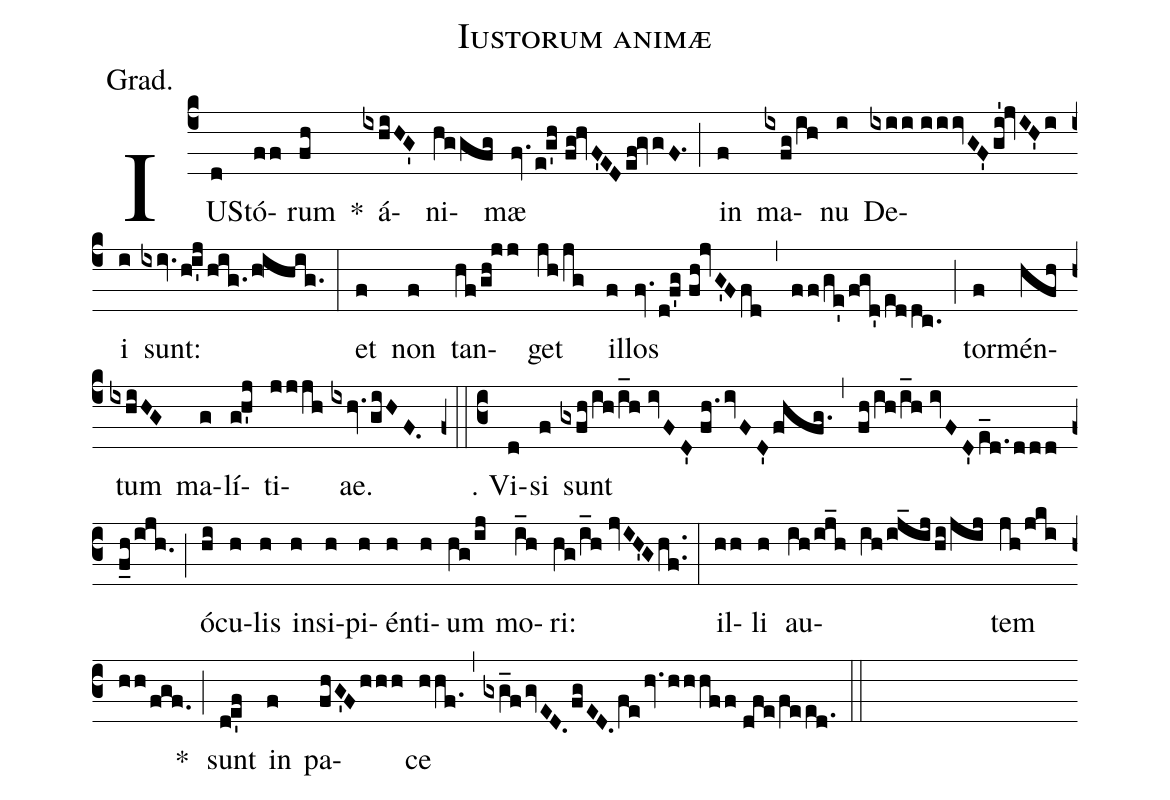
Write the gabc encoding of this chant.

name:Iustorum animæ;
annotation:Grad.;
mode:5;
office-part:Gradual;
%%
(c4) IUS(d)tó(ff)rum(fh) *()
á(ixhiHG')ni(hggfg)mæ(fv.e!g'h//fg!hvF'ED/ef!gvgF.) (;)
in(f) ma(ixfg/ih)nu(i) De(ixii//iiivGF'/gi'!jvIH'i)i(i) sunt:(ixiv.h!i'j/hig./h!ihig.) (:)
et(f) non(f) tan(hf/gh!jj)get(jh/jg) il(f)los(fv.d!f'g//fh!jvG'F/fd) (,)
(ff/ge'/fgd'/eddc.) (;)
tor(f)mén(hfh)tum(ixhiHG) ma(g)lí(g!h'j)ti(jjjh)ae.(ixhv./giHF.) (z0::c3)
℣. Vi(d)si(f) sunt(gxfh/ih/i_h//ivFD'//fh./ivFD'/fhfg.) (,)
(fh/ih/i_h//ivFD'/e_d./ddd/f_h/ijh.) (;)
ó(hi)cu(h)lis(h) in(h)si(h)pi(h)én(h)ti(h)um(hg/ij) mo(i_h)ri:(hg/i_h//jvIH'G/hf..) (:)
il(hh)li(h) au(ih/ij_h ih/ij_ij/hi/jij)tem(jh/jki/hh/fgf.) *(;)
sunt(d!e'f) in(f) pa(fhG'F/hhh)ce(hhf.) (,)
(gxg_f/gvED./fgED./fe/hv.hhhff//dfe/feed.) (::)
